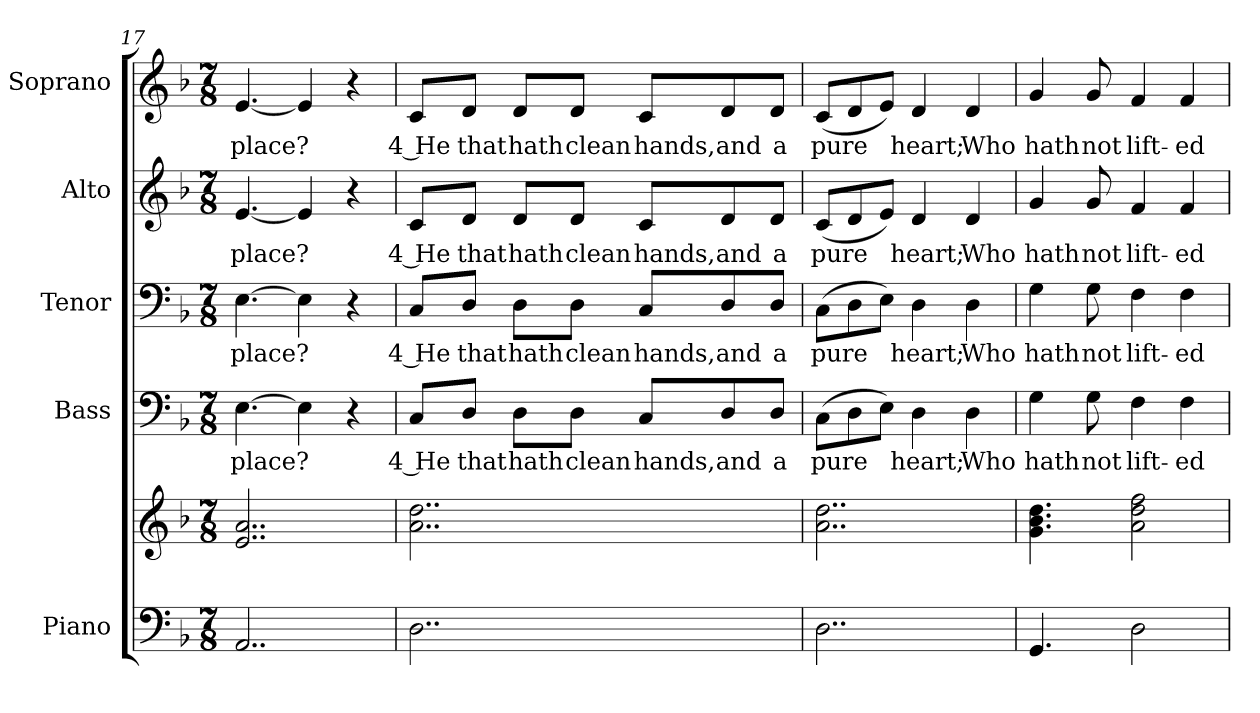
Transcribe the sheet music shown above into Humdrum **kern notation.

**kern	**kern	**kern	**text	**kern	**text	**kern	**text	**kern	**text
*part5	*part5	*part4	*part4	*part3	*part3	*part2	*part2	*part1	*part1
*staff6	*staff5	*staff4	*staff4	*staff3	*staff3	*staff2	*staff2	*staff1	*staff1
*I"Piano	*	*I"Bass	*	*I"Tenor	*	*I"Alto	*	*I"Soprano	*
*I'Pno.	*	*I'B.	*	*I'T.	*	*I'A.	*	*I'S.	*
!!LO:PB:g=z
*clefF4	*clefG2	*clefF4	*	*clefF4	*	*clefG2	*	*clefG2	*
*k[b-]	*k[b-]	*k[b-]	*	*k[b-]	*	*k[b-]	*	*k[b-]	*
*d:	*d:	*d:	*	*d:	*	*d:	*	*d:	*
*M7/8	*M7/8	*M7/8	*	*M7/8	*	*M7/8	*	*M7/8	*
=17	=17	=17	=17	=17	=17	=17	=17	=17	=17
!	!	!	!LO:LY:b:color=#000000	!	!	!	!	!	!
!	!	!	!	!	!LO:LY:b:color=#000000	!	!	!	!
!	!	!	!	!	!	!	!LO:LY:b:color=#000000	!	!
!	!	!	!	!	!	!	!	!	!LO:LY:b:color=#000000
2..AAi/	2..ei/ 2..ai	[>4.Ei\	place?	[>4.Ei\	place?	[<4.ei/	place?	[<4.ei/	place?
.	.	4Ei\]	.	4Ei\]	.	4ei/]	.	4ei/]	.
.	.	4r	.	4r	.	4r	.	4r	.
=18	=18	=18	=18	=18	=18	=18	=18	=18	=18
!	!	!	!LO:LY:b:color=#000000	!	!	!	!	!	!
!	!	!	!	!	!LO:LY:b:color=#000000	!	!	!	!
!	!	!	!	!	!	!	!LO:LY:b:color=#000000	!	!
!	!	!	!	!	!	!	!	!	!LO:LY:b:color=#000000
2..Di\	2..ai\ 2..ddi	8Ci/L	4 He	8Ci/L	4 He	8ci/L	4 He	8ci/L	4 He
!	!	!	!LO:LY:b:color=#000000	!	!	!	!	!	!
!	!	!	!	!	!LO:LY:b:color=#000000	!	!	!	!
!	!	!	!	!	!	!	!LO:LY:b:color=#000000	!	!
!	!	!	!	!	!	!	!	!	!LO:LY:b:color=#000000
.	.	8Di/J	that	8Di/J	that	8di/J	that	8di/J	that
!	!	!	!LO:LY:b:color=#000000	!	!	!	!	!	!
!	!	!	!	!	!LO:LY:b:color=#000000	!	!	!	!
!	!	!	!	!	!	!	!LO:LY:b:color=#000000	!	!
!	!	!	!	!	!	!	!	!	!LO:LY:b:color=#000000
.	.	8Di\L	hath	8Di\L	hath	8di/L	hath	8di/L	hath
!	!	!	!LO:LY:b:color=#000000	!	!	!	!	!	!
!	!	!	!	!	!LO:LY:b:color=#000000	!	!	!	!
!	!	!	!	!	!	!	!LO:LY:b:color=#000000	!	!
!	!	!	!	!	!	!	!	!	!LO:LY:b:color=#000000
.	.	8Di\J	clean	8Di\J	clean	8di/J	clean	8di/J	clean
!	!	!	!LO:LY:b:color=#000000	!	!	!	!	!	!
!	!	!	!	!	!LO:LY:b:color=#000000	!	!	!	!
!	!	!	!	!	!	!	!LO:LY:b:color=#000000	!	!
!	!	!	!	!	!	!	!	!	!LO:LY:b:color=#000000
.	.	8Ci/L	hands,	8Ci/L	hands,	8ci/L	hands,	8ci/L	hands,
!	!	!	!LO:LY:b:color=#000000	!	!	!	!	!	!
!	!	!	!	!	!LO:LY:b:color=#000000	!	!	!	!
!	!	!	!	!	!	!	!LO:LY:b:color=#000000	!	!
!	!	!	!	!	!	!	!	!	!LO:LY:b:color=#000000
.	.	8Di/	and	8Di/	and	8di/	and	8di/	and
!	!	!	!LO:LY:b:color=#000000	!	!	!	!	!	!
!	!	!	!	!	!LO:LY:b:color=#000000	!	!	!	!
!	!	!	!	!	!	!	!LO:LY:b:color=#000000	!	!
!	!	!	!	!	!	!	!	!	!LO:LY:b:color=#000000
.	.	8Di/J	a	8Di/J	a	8di/J	a	8di/J	a
=19	=19	=19	=19	=19	=19	=19	=19	=19	=19
!	!	!	!LO:LY:b:color=#000000	!	!	!	!	!	!
!	!	!	!	!	!LO:LY:b:color=#000000	!	!	!	!
!	!	!	!	!	!	!	!LO:LY:b:color=#000000	!	!
!	!	!	!	!	!	!	!	!	!LO:LY:b:color=#000000
2..Di\	2..ai\ 2..ddi	(8Ci\L	pure	(8Ci\L	pure	(8ci/L	pure	(8ci/L	pure
.	.	8Di\	.	8Di\	.	8di/	.	8di/	.
.	.	8Ei\J)	.	8Ei\J)	.	8ei/J)	.	8ei/J)	.
!	!	!	!LO:LY:b:color=#000000	!	!	!	!	!	!
!	!	!	!	!	!LO:LY:b:color=#000000	!	!	!	!
!	!	!	!	!	!	!	!LO:LY:b:color=#000000	!	!
!	!	!	!	!	!	!	!	!	!LO:LY:b:color=#000000
.	.	4Di\	heart;	4Di\	heart;	4di/	heart;	4di/	heart;
!	!	!	!LO:LY:b:color=#000000	!	!	!	!	!	!
!	!	!	!	!	!LO:LY:b:color=#000000	!	!	!	!
!	!	!	!	!	!	!	!LO:LY:b:color=#000000	!	!
!	!	!	!	!	!	!	!	!	!LO:LY:b:color=#000000
.	.	4Di\	Who	4Di\	Who	4di/	Who	4di/	Who
=20	=20	=20	=20	=20	=20	=20	=20	=20	=20
!	!	!	!LO:LY:b:color=#000000	!	!	!	!	!	!
!	!	!	!	!	!LO:LY:b:color=#000000	!	!	!	!
!	!	!	!	!	!	!	!LO:LY:b:color=#000000	!	!
!	!	!	!	!	!	!	!	!	!LO:LY:b:color=#000000
4.GGi/	4.gi\ 4.b-i 4.ddi	4Gi\	hath	4Gi\	hath	4gi/	hath	4gi/	hath
!	!	!	!LO:LY:b:color=#000000	!	!	!	!	!	!
!	!	!	!	!	!LO:LY:b:color=#000000	!	!	!	!
!	!	!	!	!	!	!	!LO:LY:b:color=#000000	!	!
!	!	!	!	!	!	!	!	!	!LO:LY:b:color=#000000
.	.	8Gi\	not	8Gi\	not	8gi/	not	8gi/	not
!	!	!	!LO:LY:b:color=#000000	!	!	!	!	!	!
!	!	!	!	!	!LO:LY:b:color=#000000	!	!	!	!
!	!	!	!	!	!	!	!LO:LY:b:color=#000000	!	!
!	!	!	!	!	!	!	!	!	!LO:LY:b:color=#000000
2Di\	2ai\ 2ddi 2ffi	4Fi\	lift-	4Fi\	lift-	4fi/	lift-	4fi/	lift-
!	!	!	!LO:LY:b:color=#000000	!	!	!	!	!	!
!	!	!	!	!	!LO:LY:b:color=#000000	!	!	!	!
!	!	!	!	!	!	!	!LO:LY:b:color=#000000	!	!
!	!	!	!	!	!	!	!	!	!LO:LY:b:color=#000000
.	.	4Fi\	-ed	4Fi\	-ed	4fi/	-ed	4fi/	-ed
=	=	=	=	=	=	=	=	=	=
*-	*-	*-	*-	*-	*-	*-	*-	*-	*-
